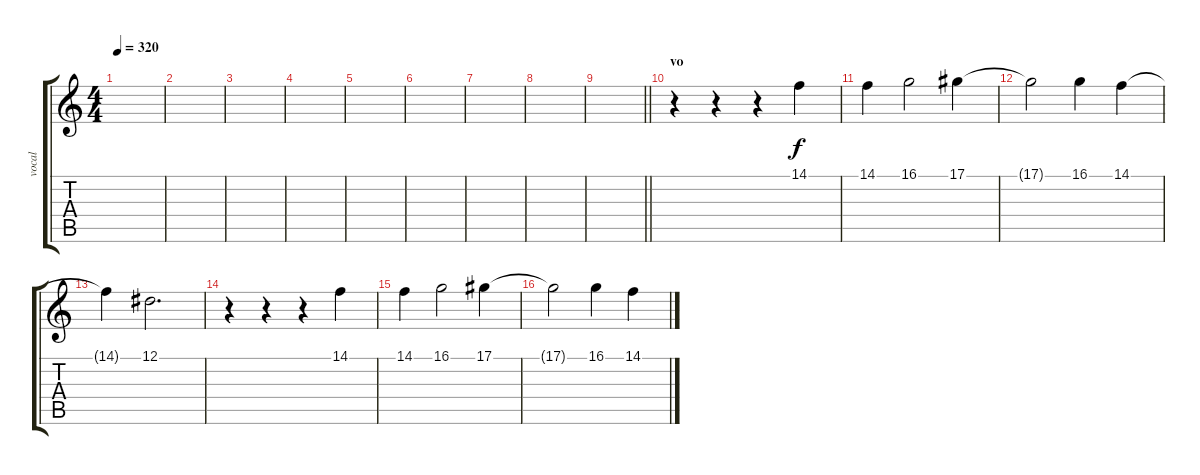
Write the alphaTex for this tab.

\track ("vocal" "vocal") {instrument choiraahs}
\staff {score tabs}
\tuning (Eb4 Bb3 Gb3 Db3 Ab2 Eb2) {hide}
\ts (4 4)
\tempo 320
\clef g2
\ks c
|
|
|
|
|
|
|
|
\barLineRight lightlight
|
\section ("" "vo ")
r.4 r.4 r.4 14.1.4 |
14.1.4 16.1.2 17.1.4 |
17.1{t}.2 16.1.4 14.1.4 |
14.1{t}.4 12.1.2{d} |
r.4 r.4 r.4 14.1.4 |
14.1.4 16.1.2 17.1.4 |
17.1{t}.2 16.1.4 14.1.4
